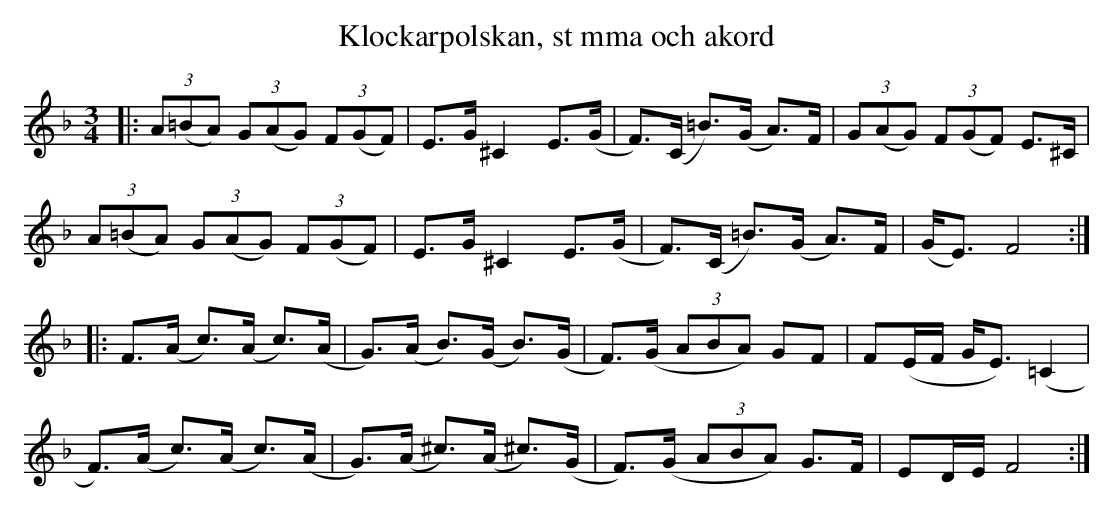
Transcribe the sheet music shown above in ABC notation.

X:1
T:Klockarpolskan, st mma och akord
M:3/4
L:1/8
K:Dm
|: (3A(=BA) (3G(AG) (3F(GF) | E>G ^C2 E>(G | F)>(C =B)>(G A)>F | (3G(AG) (3F(GF) E>^C |
(3A(=BA) (3G(AG) (3F(GF) | E>G ^C2 E>(G | F)>(C =B)>(G A)>F | (G<E) F4 :|
|:F>(A c)>(A c)>(A | G)>(A B)>(G B)>(G | F)>(G (3ABA) GF | F(E/F/ G<E) (=C2 |
F)(>A c)>(A c)>(A | G)>(A ^c)>(A ^c)>(G | F)>(G (3ABA) G>F | ED/E/ F4 :|
